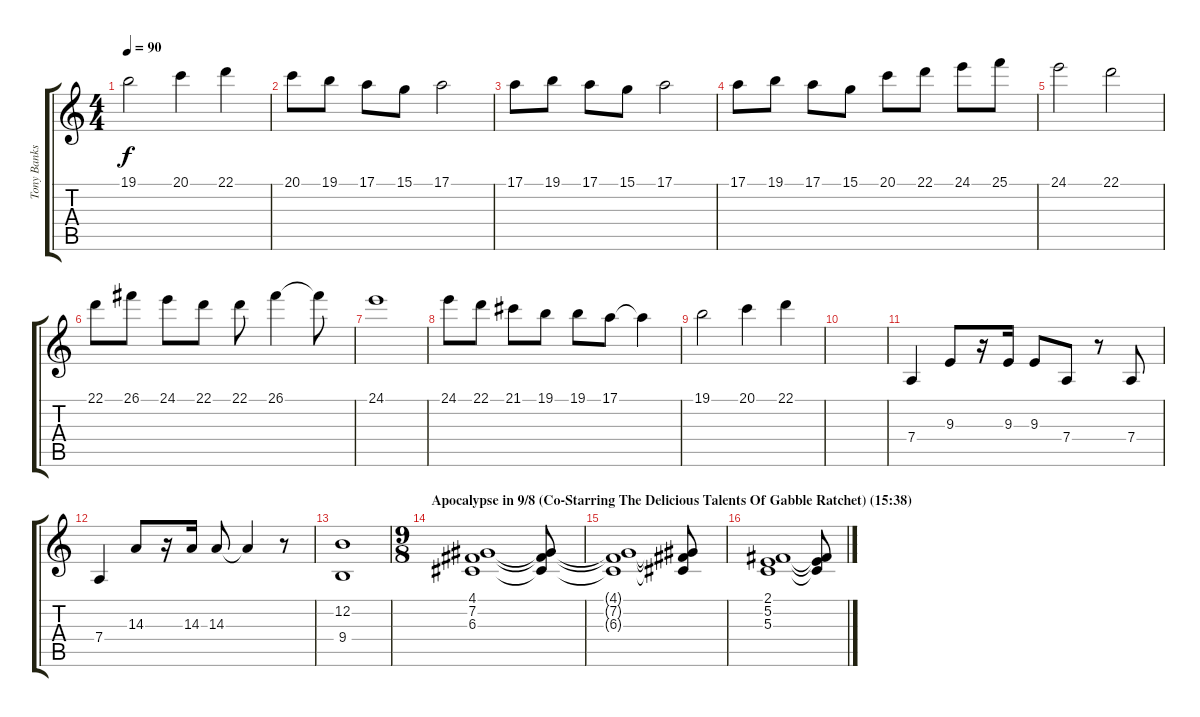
\track ("Tony Banks (organ)" "Tony Banks") {instrument drawbarorgan}
\staff {score tabs}
\tuning (E4 B3 G3 D3 A2 E2) {hide}
\ts (4 4)
\tempo 90
\clef g2
\ks c
19.1.2{dy f} 20.1.4 22.1.4 |
20.1.8 19.1.8 17.1.8 15.1.8 17.1.2 |
17.1.8 19.1.8 17.1.8 15.1.8 17.1.2 |
17.1.8 19.1.8 17.1.8 15.1.8 20.1.8 22.1.8 24.1.8 25.1.8 |
24.1.2 22.1.2 |
22.1.8 26.1.8 24.1.8 22.1.8 22.1.8 26.1.4 26.1{t}.8 |
24.1.1 |
24.1.8 22.1.8 21.1.8 19.1.8 19.1.8 17.1.8 17.1{t}.4 |
19.1.2 20.1.4 22.1.4 |
|
7.4.4{volume 16 balance 8 instrument trumpet} 9.3.8 r.16 9.3.16 9.3.8 7.4.8 r.8 7.4.8 |
7.4.4 14.3.8 r.16 14.3.16 14.3.8 14.3{t}.4 r.8 |
(12.2 9.4).1 |
\ts (9 8)
\section ("" "Apocalypse in 9/8 (Co-Starring The Delicious Talents Of Gabble Ratchet) (15:38)")
(4.1 7.2 6.3).1{volume 12 instrument drawbarorgan} (4.1{t} 7.2{t} 6.3{t}).8 |
(4.1{t} 7.2{t} 6.3{t}).1 (4.1{t} 7.2{t} 6.3{t}).8 |
(2.1 5.2 5.3).1 (2.1{t} 5.2{t} 5.3{t}).8
